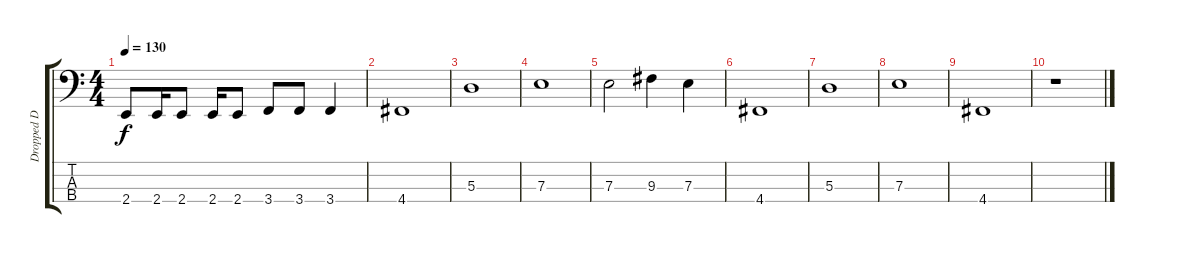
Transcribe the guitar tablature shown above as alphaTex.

\track ("Dropped D bass" "Dropped D ") {instrument electricbassfinger}
\staff {score tabs}
\tuning (G2 D2 A1 D1) {hide}
\ts (4 4)
\tempo 130
\clef f4
\ks c
2.4.8{dy f} 2.4.16 2.4.8 2.4.16 2.4.8 3.4.8 3.4.8 3.4.4 |
4.4.1 |
5.3.1 |
7.3.1 |
7.3.2 9.3.4 7.3.4 |
4.4.1 |
5.3.1 |
7.3.1 |
4.4.1 |
r.1
